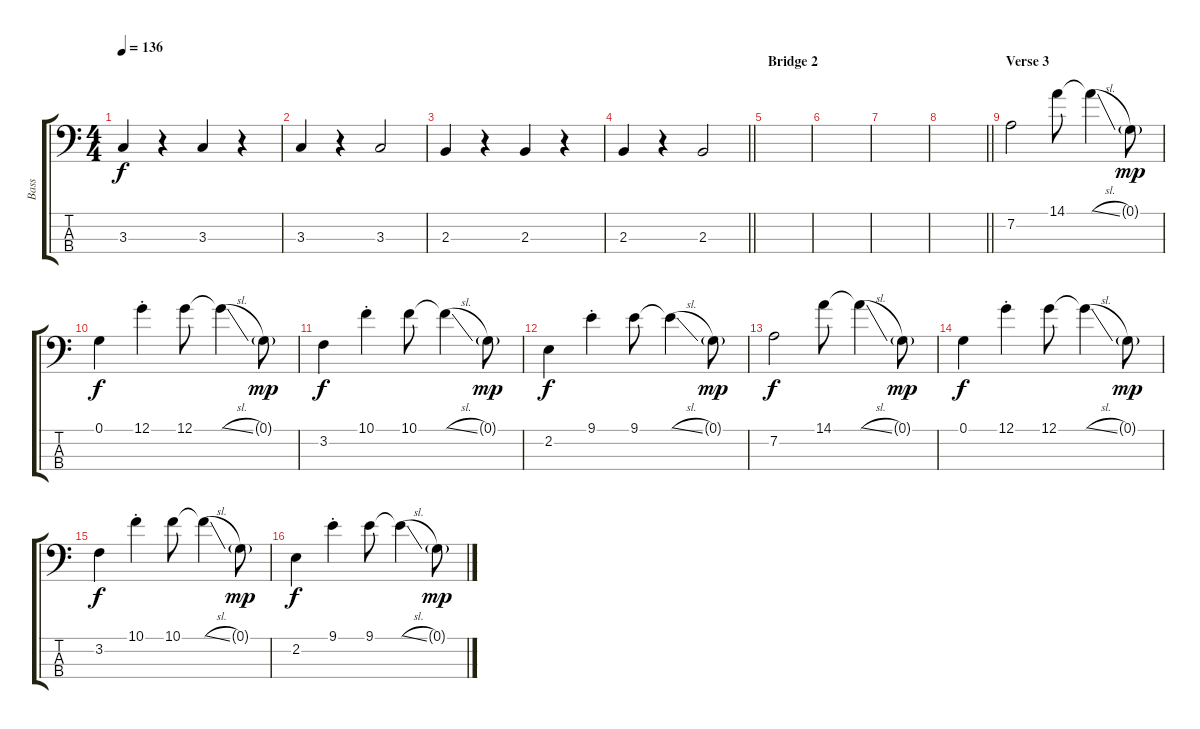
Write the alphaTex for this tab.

\track ("Bass" "Bass") {instrument electricbassfinger}
\staff {score tabs}
\tuning (G2 D2 A1 E1) {hide}
\ts (4 4)
\tempo 136
\clef f4
\ks c
3.3.4{dy f} r.4 3.3.4 r.4 |
3.3.4 r.4 3.3.2 |
2.3.4 r.4 2.3.4 r.4 |
\barLineRight lightlight
2.3.4 r.4 2.3.2 |
\section ("" "Bridge 2")
|
|
|
\barLineRight lightlight
|
\section ("" "Verse 3")
7.2.2 14.1.8 14.1{sl t}.4 0.1{g}.8{dy mp} |
0.1.4{dy f} 12.1{st}.4 12.1.8 12.1{sl t}.4 0.1{g}.8{dy mp} |
3.2.4{dy f} 10.1{st}.4 10.1.8 10.1{sl t}.4 0.1{g}.8{dy mp} |
2.2.4{dy f} 9.1{st}.4 9.1.8 9.1{sl t}.4 0.1{g}.8{dy mp} |
7.2.2{dy f} 14.1.8 14.1{sl t}.4 0.1{g}.8{dy mp} |
0.1.4{dy f} 12.1{st}.4 12.1.8 12.1{sl t}.4 0.1{g}.8{dy mp} |
3.2.4{dy f} 10.1{st}.4 10.1.8 10.1{sl t}.4 0.1{g}.8{dy mp} |
2.2.4{dy f} 9.1{st}.4 9.1.8 9.1{sl t}.4 0.1{g}.8{dy mp}
